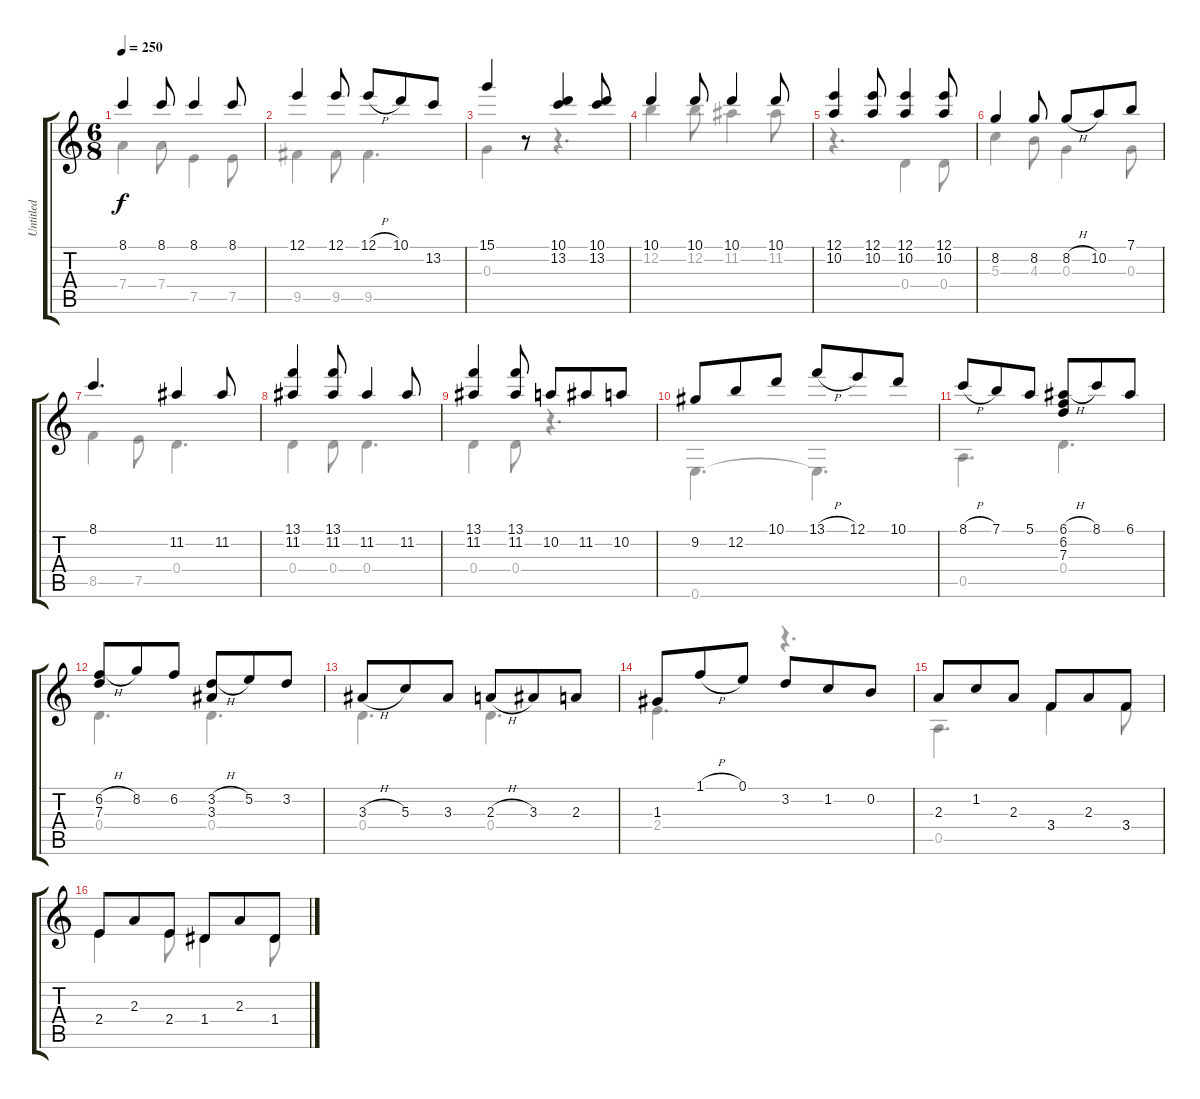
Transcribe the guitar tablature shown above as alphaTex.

\track ("Untitled" "Untitled") {instrument acousticguitarnylon}
\staff {score tabs}
\tuning (E4 B3 G3 D3 A2 E2) {hide}
\voice
\ts (6 8)
\tempo 250
\clef g2
\ks c
8.1.4{dy f} 8.1.8 8.1.4 8.1.8 |
12.1.4 12.1.8 12.1{h}.8 10.1.8 13.2.8 |
15.1.4 r.8 (10.1 13.2).4 (10.1 13.2).8 |
10.1.4 10.1.8 10.1.4 10.1.8 |
(12.1 10.2).4 (12.1 10.2).8 (12.1 10.2).4 (12.1 10.2).8 |
8.2.4 8.2.8 8.2{h}.8 10.2.8 7.1.8 |
8.1.4{d} 11.2.4 11.2.8 |
(13.1 11.2).4 (13.1 11.2).8 11.2.4 11.2.8 |
(13.1 11.2).4 (13.1 11.2).8 10.2.8 11.2.8 10.2.8 |
9.2.8 12.2.8 10.1.8 13.1{h}.8 12.1.8 10.1.8 |
8.1{h}.8 7.1.8 5.1.8 (6.1{h} 6.2 7.3).8 8.1.8 6.1.8 |
(6.2{h} 7.3).8 8.2.8 6.2.8 (3.2{h} 3.3).8 5.2.8 3.2.8 |
3.3{h}.8 5.3.8 3.3.8 2.3{h}.8 3.3.8 2.3.8 |
1.3.8 1.1{h}.8 0.1.8 3.2.8 1.2.8 0.2.8 |
2.3.8 1.2.8 2.3.8 3.4.8 2.3.8 3.4.8 |
2.4.8 2.3.8 2.4.8 1.4.8 2.3.8 1.4.8
\voice
\clef g2
\ottava regular
\simile none
\ks c
7.4.4{dy f} 7.4.8 7.5.4 7.5.8 |
9.5.4 9.5.8 9.5.4{d} |
0.3.4 r.8 r.4{d} |
12.2.4 12.2.8 11.2.4 11.2.8 |
r.4{d} 0.4.4 0.4.8 |
5.3.4 4.3.8 0.3.4 0.3.8 |
8.5.4 7.5.8 0.4.4{d} |
0.4.4 0.4.8 0.4.4{d} |
0.4.4 0.4.8 r.4{d} |
0.6.4{d} 0.6{t}.4{d} |
0.5.4{d} 0.4.4{d} |
0.4.4{d} 0.4.4{d} |
0.4.4{d} 0.4.4{d} |
2.4.4{d} r.4{d} |
0.5.4{d} 3.4.4 3.4.8 |
2.4.4 2.4.8 1.4.4 1.4.8
